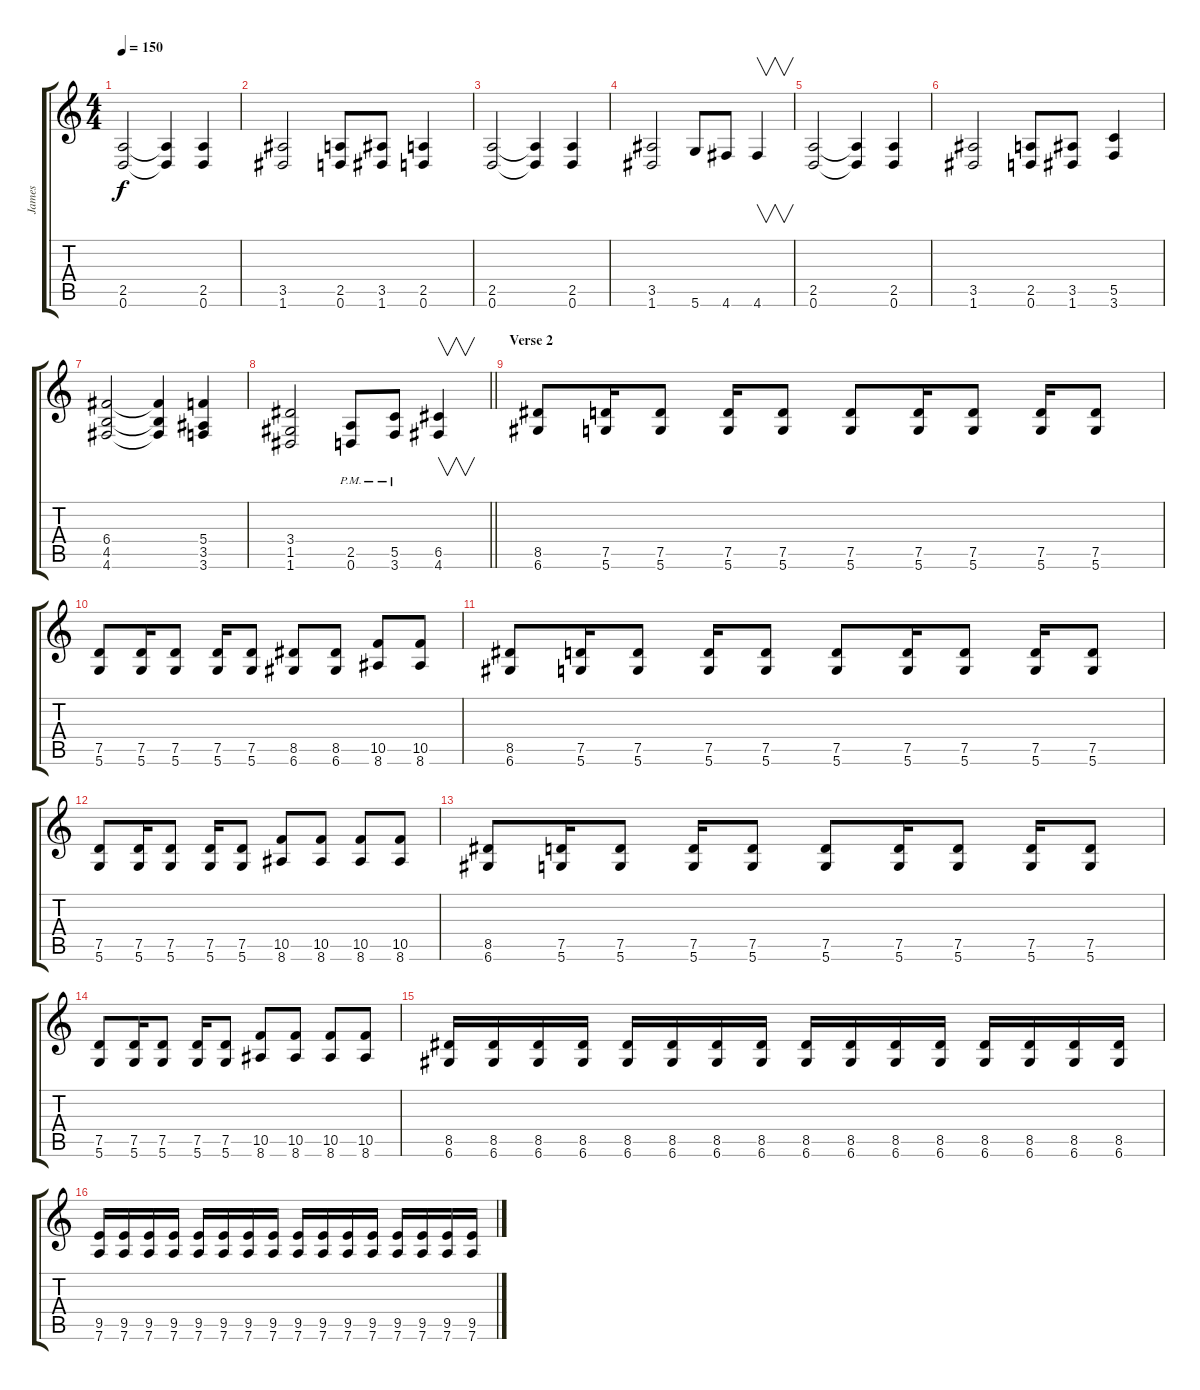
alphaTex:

\track ("James" "James") {instrument distortionguitar}
\staff {score tabs}
\tuning (D4 A3 F3 C3 G2 D2) {hide}
\ts (4 4)
\tempo 150
\clef g2
\ks c
(2.5 0.6).2{dy f} (2.5{t} 0.6{t}).4 (2.5 0.6).4 |
(3.5 1.6).2 (2.5 0.6).8 (3.5 1.6).8 (2.5 0.6).4 |
(2.5 0.6).2 (2.5{t} 0.6{t}).4 (2.5 0.6).4 |
(3.5 1.6).2 5.6.8 4.6.8 4.6.4{v} |
(2.5 0.6).2 (2.5{t} 0.6{t}).4 (2.5 0.6).4 |
(3.5 1.6).2 (2.5 0.6).8 (3.5 1.6).8 (5.5 3.6).4 |
(6.4 4.5 4.6).2 (6.4{t} 4.5{t} 4.6{t}).4 (5.4 3.5 3.6).4 |
\barLineRight lightlight
(3.4 1.5 1.6).2 (2.5{pm} 0.6{pm}).8 (5.5{pm} 3.6{pm}).8 (6.5 4.6).4{v} |
\section ("" "Verse 2")
(8.5 6.6).8 (7.5 5.6).16 (7.5 5.6).8 (7.5 5.6).16 (7.5 5.6).8 (7.5 5.6).8 (7.5 5.6).16 (7.5 5.6).8 (7.5 5.6).16 (7.5 5.6).8 |
(7.5 5.6).8 (7.5 5.6).16 (7.5 5.6).8 (7.5 5.6).16 (7.5 5.6).8 (8.5 6.6).8 (8.5 6.6).8 (10.5 8.6).8 (10.5 8.6).8 |
(8.5 6.6).8 (7.5 5.6).16 (7.5 5.6).8 (7.5 5.6).16 (7.5 5.6).8 (7.5 5.6).8 (7.5 5.6).16 (7.5 5.6).8 (7.5 5.6).16 (7.5 5.6).8 |
(7.5 5.6).8 (7.5 5.6).16 (7.5 5.6).8 (7.5 5.6).16 (7.5 5.6).8 (10.5 8.6).8 (10.5 8.6).8 (10.5 8.6).8 (10.5 8.6).8 |
(8.5 6.6).8 (7.5 5.6).16 (7.5 5.6).8 (7.5 5.6).16 (7.5 5.6).8 (7.5 5.6).8 (7.5 5.6).16 (7.5 5.6).8 (7.5 5.6).16 (7.5 5.6).8 |
(7.5 5.6).8 (7.5 5.6).16 (7.5 5.6).8 (7.5 5.6).16 (7.5 5.6).8 (10.5 8.6).8 (10.5 8.6).8 (10.5 8.6).8 (10.5 8.6).8 |
(8.5 6.6).16 (8.5 6.6).16 (8.5 6.6).16 (8.5 6.6).16 (8.5 6.6).16 (8.5 6.6).16 (8.5 6.6).16 (8.5 6.6).16 (8.5 6.6).16 (8.5 6.6).16 (8.5 6.6).16 (8.5 6.6).16 (8.5 6.6).16 (8.5 6.6).16 (8.5 6.6).16 (8.5 6.6).16 |
(9.5 7.6).16 (9.5 7.6).16 (9.5 7.6).16 (9.5 7.6).16 (9.5 7.6).16 (9.5 7.6).16 (9.5 7.6).16 (9.5 7.6).16 (9.5 7.6).16 (9.5 7.6).16 (9.5 7.6).16 (9.5 7.6).16 (9.5 7.6).16 (9.5 7.6).16 (9.5 7.6).16 (9.5 7.6).16
